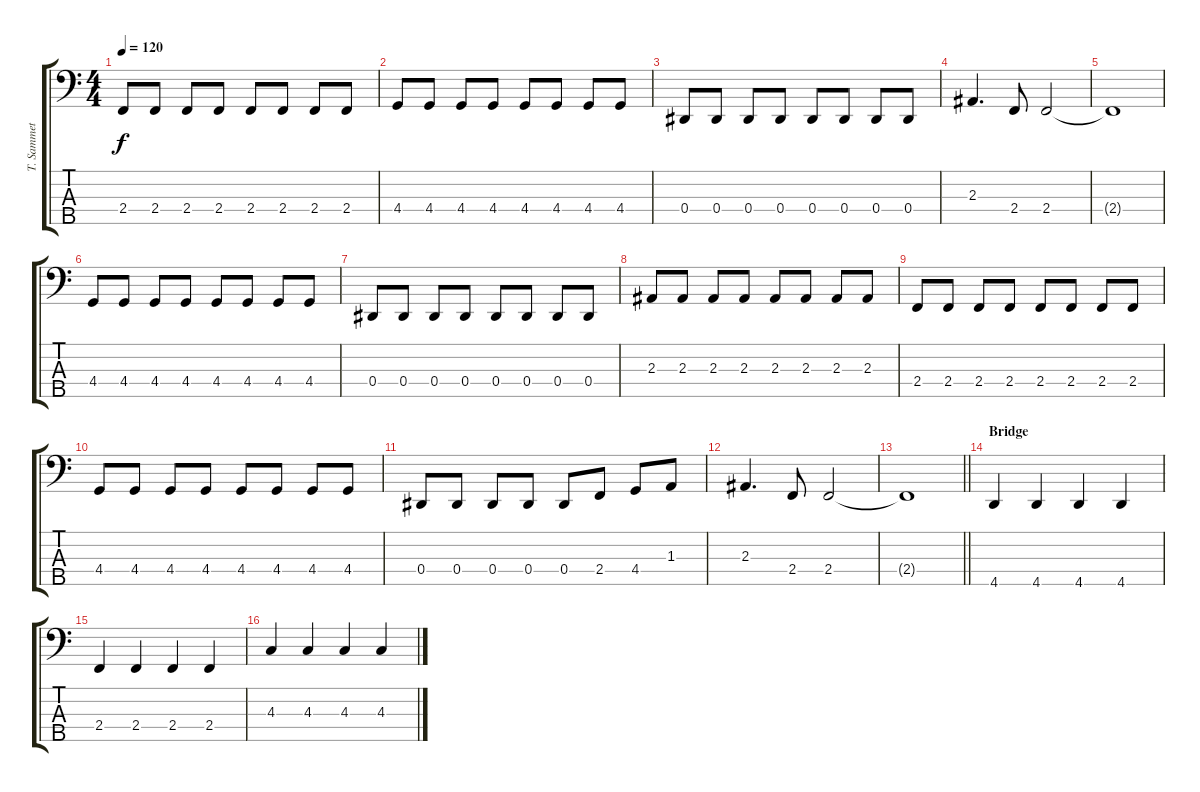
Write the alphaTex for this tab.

\track ("T. Sammet - Bass" "T. Sammet ") {instrument electricbassfinger}
\staff {score tabs}
\tuning (Gb2 Db2 Ab1 Eb1 Bb0) {hide}
\ts (4 4)
\tempo 120
\clef f4
\ks c
2.4.8{dy f} 2.4.8 2.4.8 2.4.8 2.4.8 2.4.8 2.4.8 2.4.8 |
4.4.8 4.4.8 4.4.8 4.4.8 4.4.8 4.4.8 4.4.8 4.4.8 |
0.4.8 0.4.8 0.4.8 0.4.8 0.4.8 0.4.8 0.4.8 0.4.8 |
2.3.4{d} 2.4.8 2.4.2 |
2.4{t}.1 |
4.4.8 4.4.8 4.4.8 4.4.8 4.4.8 4.4.8 4.4.8 4.4.8 |
0.4.8 0.4.8 0.4.8 0.4.8 0.4.8 0.4.8 0.4.8 0.4.8 |
2.3.8 2.3.8 2.3.8 2.3.8 2.3.8 2.3.8 2.3.8 2.3.8 |
2.4.8 2.4.8 2.4.8 2.4.8 2.4.8 2.4.8 2.4.8 2.4.8 |
4.4.8 4.4.8 4.4.8 4.4.8 4.4.8 4.4.8 4.4.8 4.4.8 |
0.4.8 0.4.8 0.4.8 0.4.8 0.4.8 2.4.8 4.4.8 1.3.8 |
2.3.4{d} 2.4.8 2.4.2 |
\barLineRight lightlight
2.4{t}.1 |
\section ("" "Bridge")
4.5.4 4.5.4 4.5.4 4.5.4 |
2.4.4 2.4.4 2.4.4 2.4.4 |
4.3.4 4.3.4 4.3.4 4.3.4
